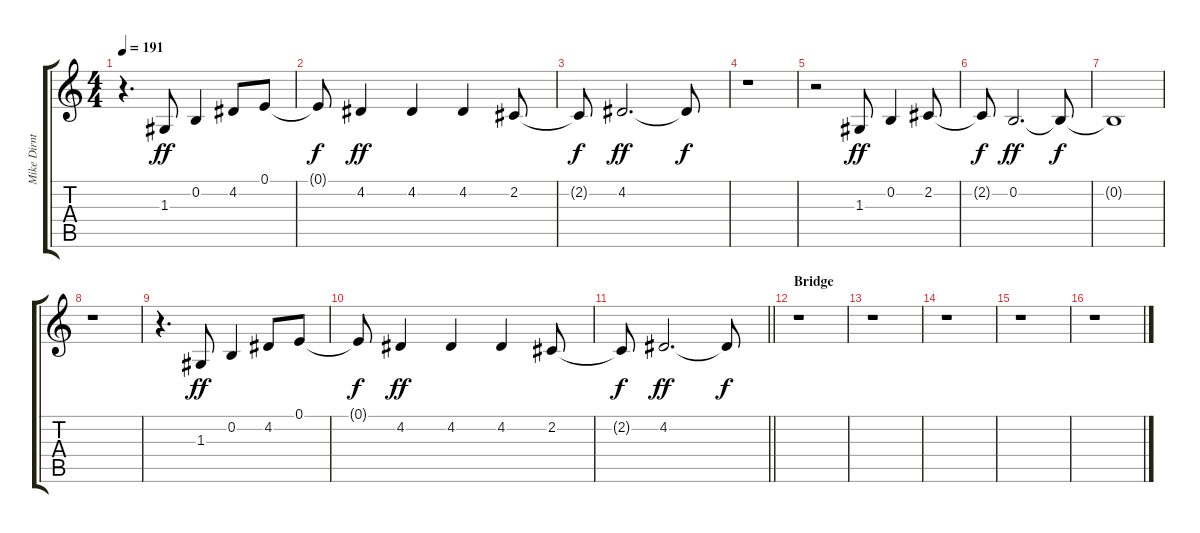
\track ("Mike Dirnt (Back Vocals)" "Mike Dirnt") {instrument sopranosax}
\staff {score tabs}
\tuning (E4 B3 G3 D3 A2 E2) {hide}
\ts (4 4)
\tempo 191
\clef g2
\ks c
r.4{d dy f} 1.3.8{dy ff} 0.2.4 4.2.8 0.1.8 |
0.1{t}.8{dy f} 4.2.4{dy ff} 4.2.4 4.2.4 2.2.8 |
2.2{t}.8{dy f} 4.2.2{d dy ff} 4.2{t}.8{dy f} |
r.1 |
r.2 1.3.8{dy ff} 0.2.4 2.2.8 |
2.2{t}.8{dy f} 0.2.2{d dy ff} 0.2{t}.8{dy f} |
0.2{t}.1 |
r.1 |
r.4{d} 1.3.8{dy ff} 0.2.4 4.2.8 0.1.8 |
0.1{t}.8{dy f} 4.2.4{dy ff} 4.2.4 4.2.4 2.2.8 |
\barLineRight lightlight
2.2{t}.8{dy f} 4.2.2{d dy ff} 4.2{t}.8{dy f} |
\section ("" "Bridge")
r.1 |
r.1 |
r.1 |
r.1 |
r.1
